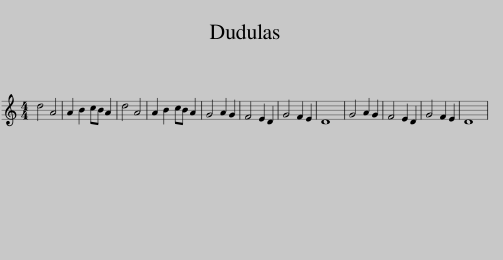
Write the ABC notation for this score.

X:1
L:1/8
M:4/4
I:linebreak $
K:C
V:1 treble
V:1
 d4 A4 | A2 B2 cB A2 | d4 A4 | A2 B2 cB A2 | G4 A2 G2 | %5
 F4 E2 D2 | G4 F2 E2 | D8 | G4 A2 G2 | F4 E2 D2 | %10
 G4 F2 E2 | D8 | %12
